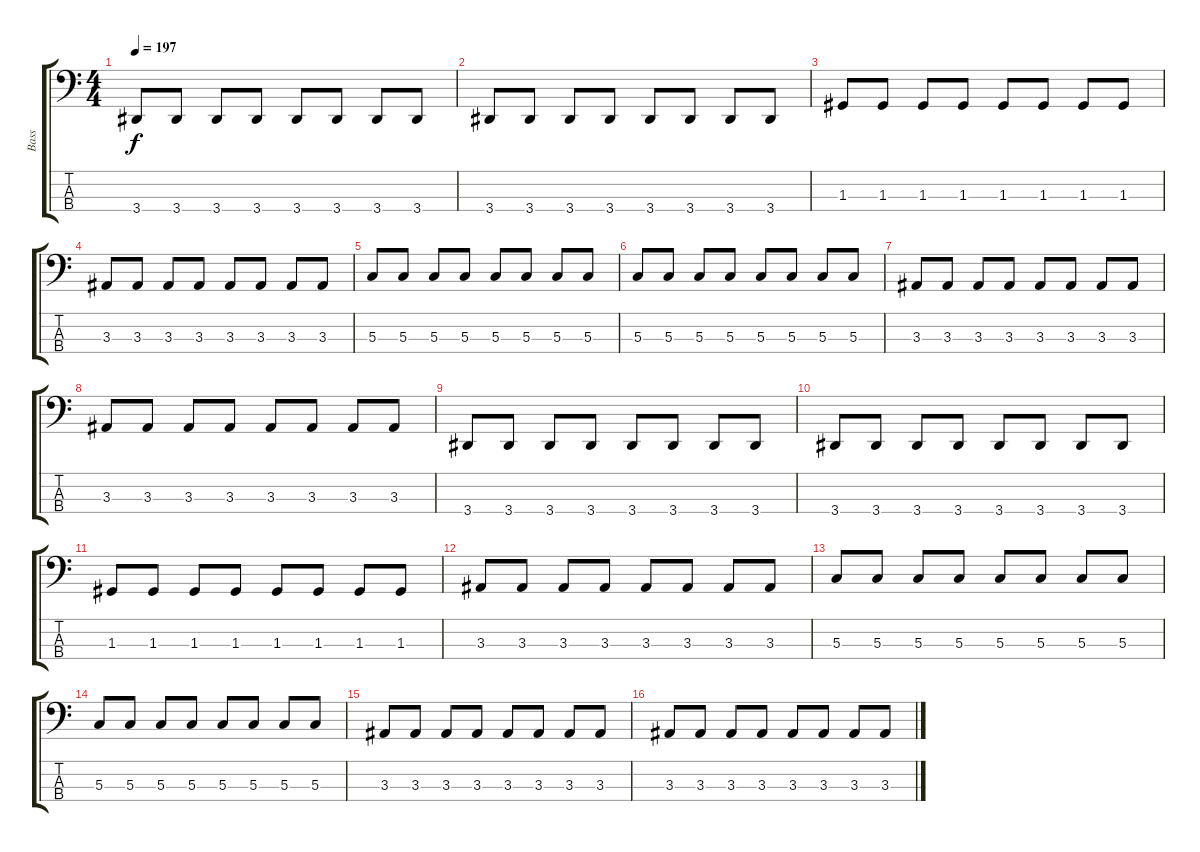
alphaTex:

\track ("Bass" "Bass") {instrument electricbasspick}
\staff {score tabs}
\tuning (F2 C2 G1 C1) {hide}
\ts (4 4)
\tempo 197
\clef f4
\ks c
3.4.8{dy f} 3.4.8 3.4.8 3.4.8 3.4.8 3.4.8 3.4.8 3.4.8 |
3.4.8 3.4.8 3.4.8 3.4.8 3.4.8 3.4.8 3.4.8 3.4.8 |
1.3.8 1.3.8 1.3.8 1.3.8 1.3.8 1.3.8 1.3.8 1.3.8 |
3.3.8 3.3.8 3.3.8 3.3.8 3.3.8 3.3.8 3.3.8 3.3.8 |
5.3.8 5.3.8 5.3.8 5.3.8 5.3.8 5.3.8 5.3.8 5.3.8 |
5.3.8 5.3.8 5.3.8 5.3.8 5.3.8 5.3.8 5.3.8 5.3.8 |
3.3.8 3.3.8 3.3.8 3.3.8 3.3.8 3.3.8 3.3.8 3.3.8 |
3.3.8 3.3.8 3.3.8 3.3.8 3.3.8 3.3.8 3.3.8 3.3.8 |
3.4.8 3.4.8 3.4.8 3.4.8 3.4.8 3.4.8 3.4.8 3.4.8 |
3.4.8 3.4.8 3.4.8 3.4.8 3.4.8 3.4.8 3.4.8 3.4.8 |
1.3.8 1.3.8 1.3.8 1.3.8 1.3.8 1.3.8 1.3.8 1.3.8 |
3.3.8 3.3.8 3.3.8 3.3.8 3.3.8 3.3.8 3.3.8 3.3.8 |
5.3.8 5.3.8 5.3.8 5.3.8 5.3.8 5.3.8 5.3.8 5.3.8 |
5.3.8 5.3.8 5.3.8 5.3.8 5.3.8 5.3.8 5.3.8 5.3.8 |
3.3.8 3.3.8 3.3.8 3.3.8 3.3.8 3.3.8 3.3.8 3.3.8 |
3.3.8 3.3.8 3.3.8 3.3.8 3.3.8 3.3.8 3.3.8 3.3.8
